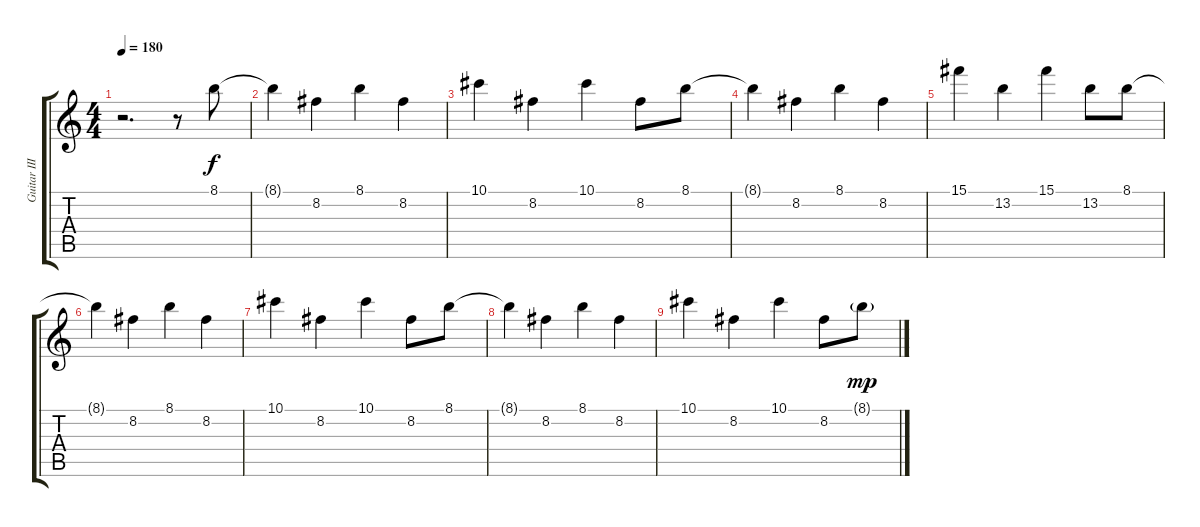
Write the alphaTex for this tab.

\track ("Guitar III" "Guitar III") {instrument distortionguitar}
\staff {score tabs}
\tuning (Eb4 Bb3 Gb3 Db3 Ab2 Db2) {hide}
\ts (4 4)
\tempo 180
\clef g2
\ks c
r.2{d dy f} r.8 8.1.8 |
8.1{t}.4 8.2.4 8.1.4 8.2.4 |
10.1.4 8.2.4 10.1.4 8.2.8 8.1.8 |
8.1{t}.4 8.2.4 8.1.4 8.2.4 |
15.1.4 13.2.4 15.1.4 13.2.8 8.1.8 |
8.1{t}.4 8.2.4 8.1.4 8.2.4 |
10.1.4 8.2.4 10.1.4 8.2.8 8.1.8 |
8.1{t}.4 8.2.4 8.1.4 8.2.4 |
10.1.4 8.2.4 10.1.4 8.2.8 8.1{g}.8{dy mp}
